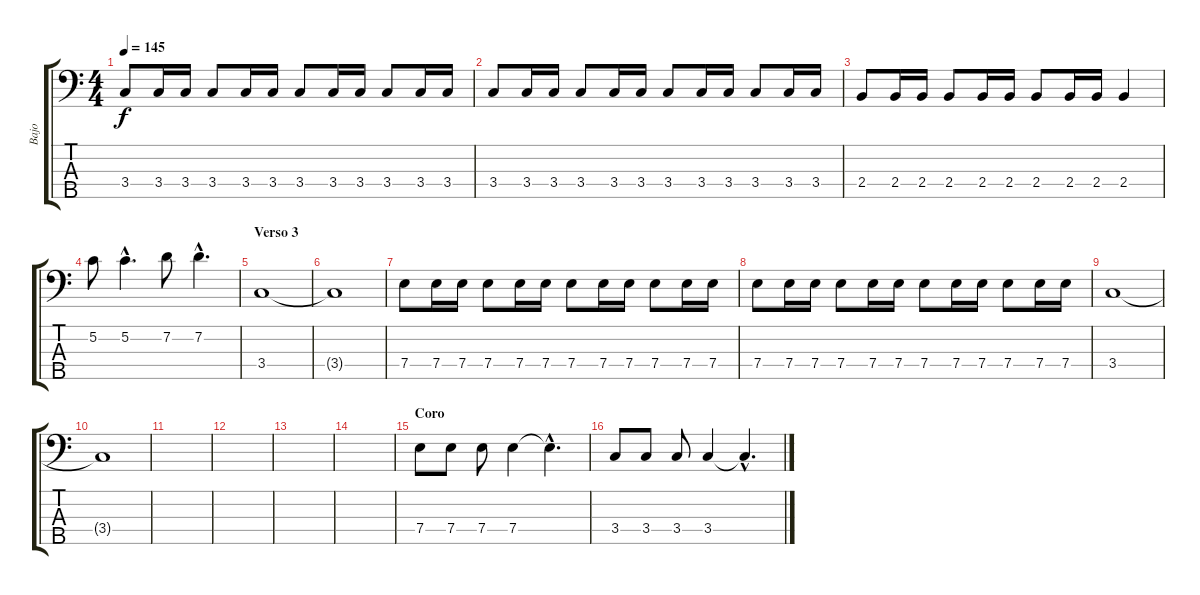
\track ("Bajo" "Bajo") {instrument electricbassfinger}
\staff {score tabs}
\tuning (C3 G2 D2 A1 E1) {hide}
\ts (4 4)
\tempo 145
\clef f4
\ks c
3.4.8{dy f} 3.4.16 3.4.16 3.4.8 3.4.16 3.4.16 3.4.8 3.4.16 3.4.16 3.4.8 3.4.16 3.4.16 |
3.4.8 3.4.16 3.4.16 3.4.8 3.4.16 3.4.16 3.4.8 3.4.16 3.4.16 3.4.8 3.4.16 3.4.16 |
2.4.8 2.4.16 2.4.16 2.4.8 2.4.16 2.4.16 2.4.8 2.4.16 2.4.16 2.4.4 |
5.2.8 5.2{hac}.4{d} 7.2.8 7.2{hac}.4{d} |
\section ("" "Verso 3")
3.4.1 |
3.4{t}.1 |
7.4.8 7.4.16 7.4.16 7.4.8 7.4.16 7.4.16 7.4.8 7.4.16 7.4.16 7.4.8 7.4.16 7.4.16 |
7.4.8 7.4.16 7.4.16 7.4.8 7.4.16 7.4.16 7.4.8 7.4.16 7.4.16 7.4.8 7.4.16 7.4.16 |
3.4.1 |
3.4{t}.1 |
|
|
|
|
\section ("" "Coro")
7.4.8 7.4.8 7.4.8 7.4.4 7.4{hac t}.4{d} |
3.4.8 3.4.8 3.4.8 3.4.4 3.4{hac t}.4{d}
